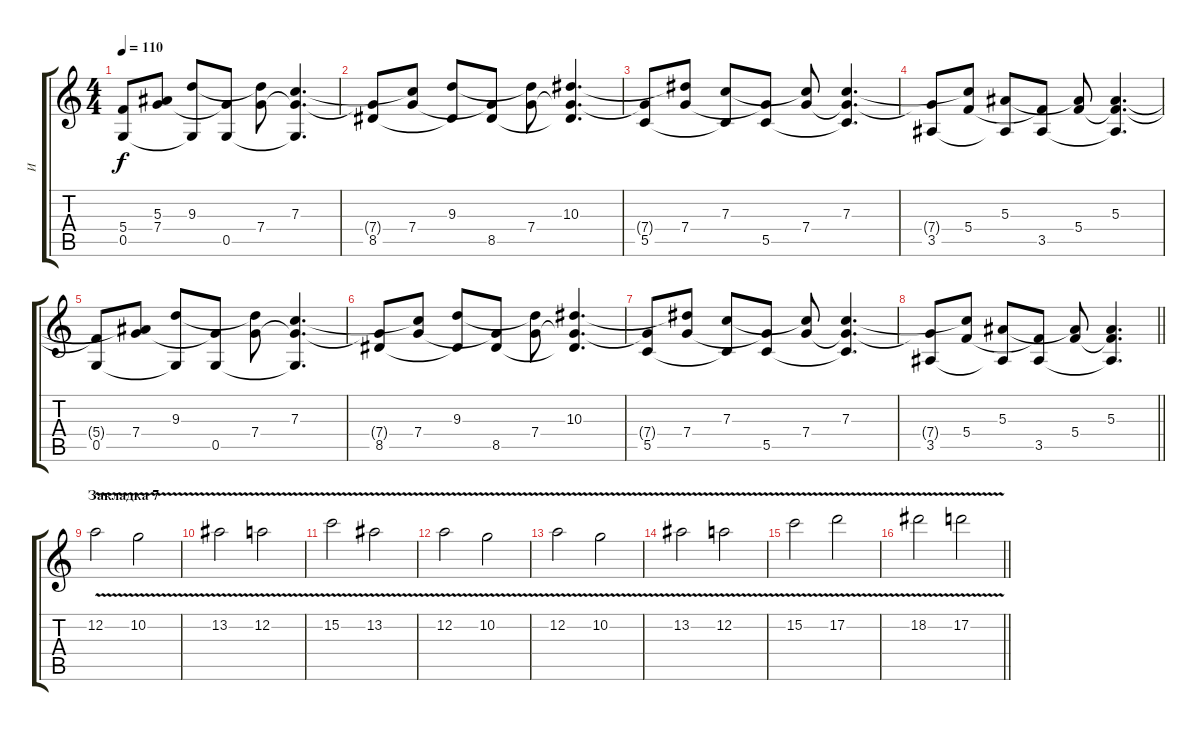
\track ("И" "И") {instrument acousticguitarsteel}
\staff {score tabs}
\tuning (D4 A3 F3 C3 G2 C2) {hide}
\ts (4 4)
\tempo 110
\clef g2
\ks c
(5.4{t} 0.5).8{dy f} (5.3{t} 7.4).8 (9.3 0.5{t}).8 (7.4{t} 0.5).8 (9.3{t} 7.4).8 (7.3 7.4{t} 0.5{t}).4{d} |
(7.4{t} 8.5).8 (7.3{t} 7.4).8 (9.3 8.5{t}).8 (7.4{t} 8.5).8 (9.3{t} 7.4).8 (10.3 7.4{t} 8.5{t}).4{d} |
(7.4{t} 5.5).8 (10.3{t} 7.4).8 (7.3 5.5{t}).8 (7.4{t} 5.5).8 (7.3{t} 7.4).8 (7.3 7.4{t} 5.5{t}).4{d} |
(7.4{t} 3.5).8 (7.3{t} 5.4).8 (5.3 3.5{t}).8 (5.4{t} 3.5).8 (5.3{t} 5.4).8 (5.3 5.4{t} 3.5{t}).4{d} |
(5.4{t} 0.5).8 (5.3{t} 7.4).8 (9.3 0.5{t}).8 (7.4{t} 0.5).8 (9.3{t} 7.4).8 (7.3 7.4{t} 0.5{t}).4{d} |
(7.4{t} 8.5).8 (7.3{t} 7.4).8 (9.3 8.5{t}).8 (7.4{t} 8.5).8 (9.3{t} 7.4).8 (10.3 7.4{t} 8.5{t}).4{d} |
(7.4{t} 5.5).8 (10.3{t} 7.4).8 (7.3 5.5{t}).8 (7.4{t} 5.5).8 (7.3{t} 7.4).8 (7.3 7.4{t} 5.5{t}).4{d} |
\barLineRight lightlight
(7.4{t} 3.5).8 (7.3{t} 5.4).8 (5.3 3.5{t}).8 (5.4{t} 3.5).8 (5.3{t} 5.4).8 (5.3 5.4{t} 3.5{t}).4{d} |
\section ("" "Закладка 7")
12.2{v}.2{volume 14 balance 16 instrument distortionguitar} 10.2{v}.2 |
13.2{v}.2 12.2{v}.2 |
15.2{v}.2 13.2{v}.2 |
12.2{v}.2 10.2{v}.2 |
12.2{v}.2 10.2{v}.2 |
13.2{v}.2 12.2{v}.2 |
15.2{v}.2 17.2{v}.2 |
\barLineRight lightlight
18.2{v}.2 17.2{v}.2
